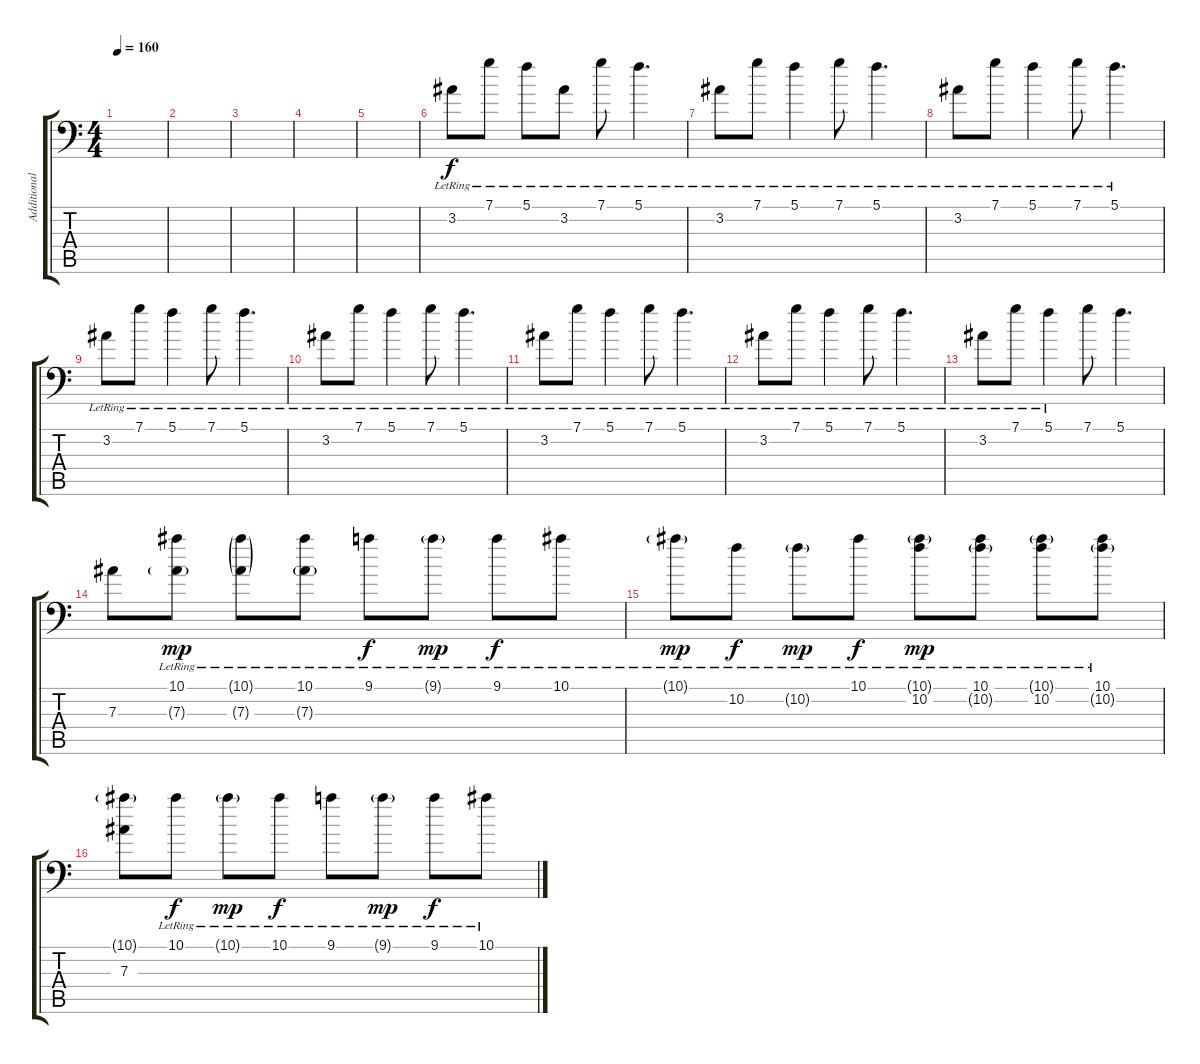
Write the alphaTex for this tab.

\track ("Additional Guitar" "Additional") {instrument distortionguitar}
\staff {score tabs}
\tuning (C4 G3 Eb3 Bb2 F2 Bb1) {hide}
\ts (4 4)
\tempo 160
\clef f4
\ks c
|
|
|
|
|
3.2{lr}.8 7.1{lr}.8 5.1{lr}.8 3.2{lr}.8 7.1{lr}.8 5.1{lr}.4{d} |
3.2{lr}.8 7.1{lr}.8 5.1{lr}.4 7.1{lr}.8 5.1{lr}.4{d} |
3.2{lr}.8 7.1{lr}.8 5.1{lr}.4 7.1{lr}.8 5.1{lr}.4{d} |
3.2{lr}.8 7.1{lr}.8 5.1{lr}.4 7.1{lr}.8 5.1{lr}.4{d} |
3.2{lr}.8 7.1{lr}.8 5.1{lr}.4 7.1{lr}.8 5.1{lr}.4{d} |
3.2{lr}.8 7.1{lr}.8 5.1{lr}.4 7.1{lr}.8 5.1{lr}.4{d} |
3.2{lr}.8 7.1{lr}.8 5.1{lr}.4 7.1{lr}.8 5.1{lr}.4{d} |
3.2{lr}.8 7.1{lr}.8 5.1{lr}.4 7.1.8 5.1.4{d} |
7.3.8 (10.1{lr} 7.3{g}).8{dy mp} (10.1{g lr} 7.3{g}).8 (10.1{lr} 7.3{g}).8 9.1{lr}.8{dy f} 9.1{g lr}.8{dy mp} 9.1{lr}.8{dy f} 10.1{lr}.8 |
10.1{g lr}.8{dy mp} 10.2{lr}.8{dy f} 10.2{g lr}.8{dy mp} 10.1{lr}.8{dy f} (10.1{g} 10.2{lr}).8{dy mp} (10.1{lr} 10.2{g}).8 (10.1{g} 10.2{lr}).8 (10.1{lr} 10.2{g}).8 |
(10.1{g} 7.3).8 10.1{lr}.8{dy f} 10.1{g lr}.8{dy mp} 10.1{lr}.8{dy f} 9.1{lr}.8 9.1{g lr}.8{dy mp} 9.1{lr}.8{dy f} 10.1{lr}.8
